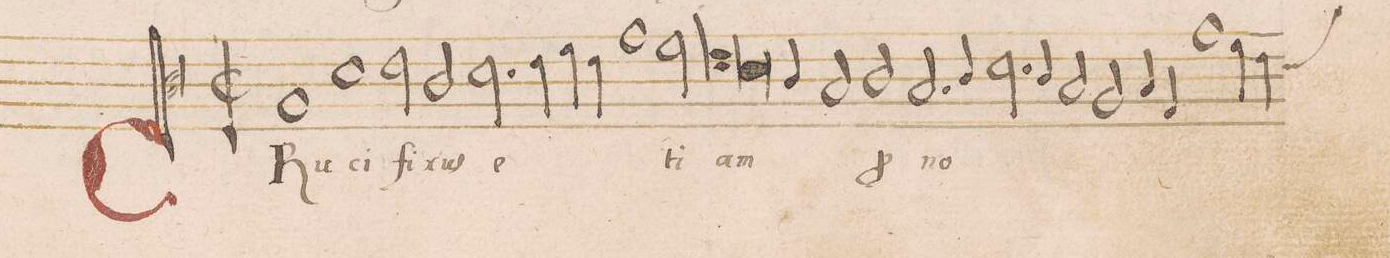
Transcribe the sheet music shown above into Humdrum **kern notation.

**kern	**text
*I"DISCANTVS	*
*clefC3	*
*k[]	*
*met(C|)	*
*M2/1	*
1Any/	CRu-
1d\	-ci-
=91-	=91-
2e\	-fi-
2c/	-xus
2.d\	e-
4e\	.
=92-	=92-
4fny\	.
4e\	.
1g\	.
2f\	-ti-
=93-	=93-
*lig	*
*col	*
1e\	-am
2.d\	.
*Xlig	*
*Xcol	*
4c/	.
=94-	=94-
2B/	.
2c/	&
2.B/	no-
4c/	.
=95-	=95-
2.d\	.
4c/	.
2B/	.
2A/	.
=96-	=96-
4B/	.
4G/	.
1g\	.
4f\	.
*custos:d	*
4e\	.
=97-	=97-
*-	*-
